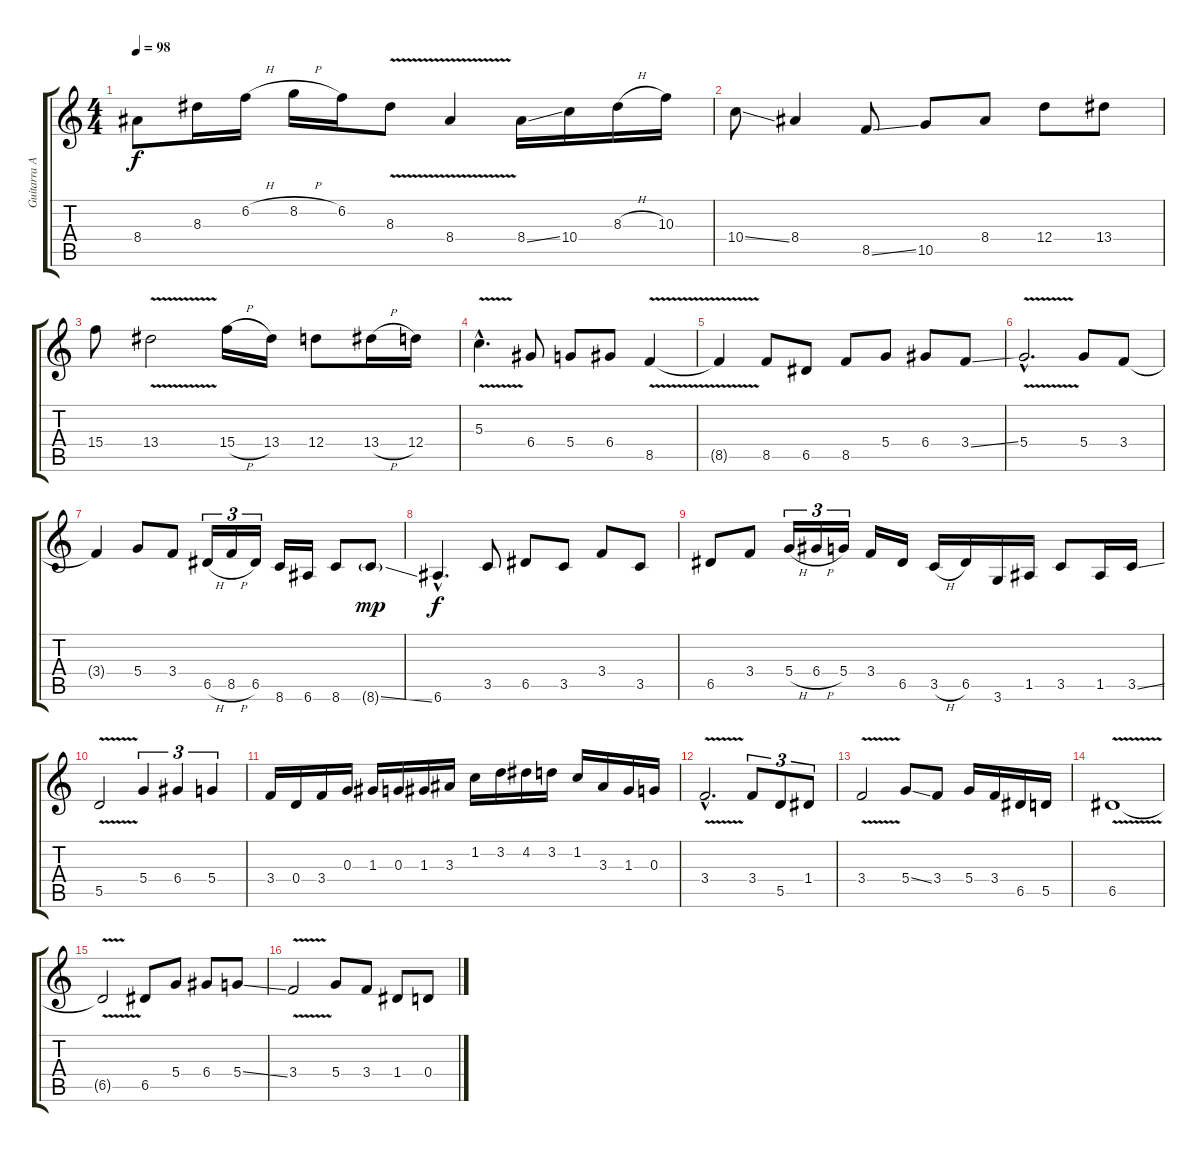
\track ("Guitarra Acustica 1" "Guitarra A") {instrument acousticguitarsteel}
\staff {score tabs}
\tuning (E4 B3 G3 D3 A2 E2) {hide}
\ts (4 4)
\tempo 98
\clef g2
\ks c
8.4.8{dy f} 8.3.16 6.2{h}.16 8.2{h}.16 6.2.16 8.3{v}.8 8.4{v}.4 8.4{ss}.16 10.4.16 8.3{h}.16 10.3.16 |
10.4{ss}.8 8.4.4 8.5{ss}.8 10.5.8 8.4.8 12.4.8 13.4.8 |
15.4.8 13.4{v}.2 15.4{h}.16 13.4.16 12.4.8 13.4{h}.16 12.4.16 |
5.3{v hac}.4{d} 6.4.8 5.4.8 6.4.8 8.5{v}.4 |
8.5{t}.4 8.5.8 6.5.8 8.5.8 5.4.8 6.4.8 3.4{ss}.8 |
5.4{v hac}.2{d} 5.4.8 3.4.8 |
3.4{t}.4 5.4.8 3.4.8 6.5{h}.16{tu (3 2)} 8.5{h}.16{tu (3 2)} 6.5.16{tu (3 2)} 8.6.16 6.6.16 8.6.8 8.6{ss g}.8{dy mp} |
6.6{hac}.4{d dy f} 3.5.8 6.5.8 3.5.8 3.4.8 3.5.8 |
6.5.8 3.4.8 5.4{h}.16{tu (3 2)} 6.4{h}.16{tu (3 2)} 5.4.16{tu (3 2)} 3.4.16 6.5.16 3.5{h}.16 6.5.16 3.6.16 1.5.16 3.5.8 1.5.16 3.5{ss}.16 |
5.5{v}.2 5.4.4{tu (3 2)} 6.4.4{tu (3 2)} 5.4.4{tu (3 2)} |
3.4.16 0.4.16 3.4.16 0.3.16 1.3.16 0.3.16 1.3.16 3.3.16 1.2.16 3.2.16 4.2.16 3.2.16 1.2.16 3.3.16 1.3.16 0.3.16 |
3.4{v hac}.2{d} 3.4.8{tu (3 2)} 5.5.8{tu (3 2)} 1.4.8{tu (3 2)} |
3.4{v}.2 5.4{ss}.8 3.4.8 5.4.16 3.4.16 6.5.16 5.5.16 |
6.5{v}.1 |
6.5{t}.2 6.5.8 5.4.8 6.4.8 5.4{ss}.8 |
3.4{v}.2 5.4.8 3.4.8 1.4.8 0.4.8
